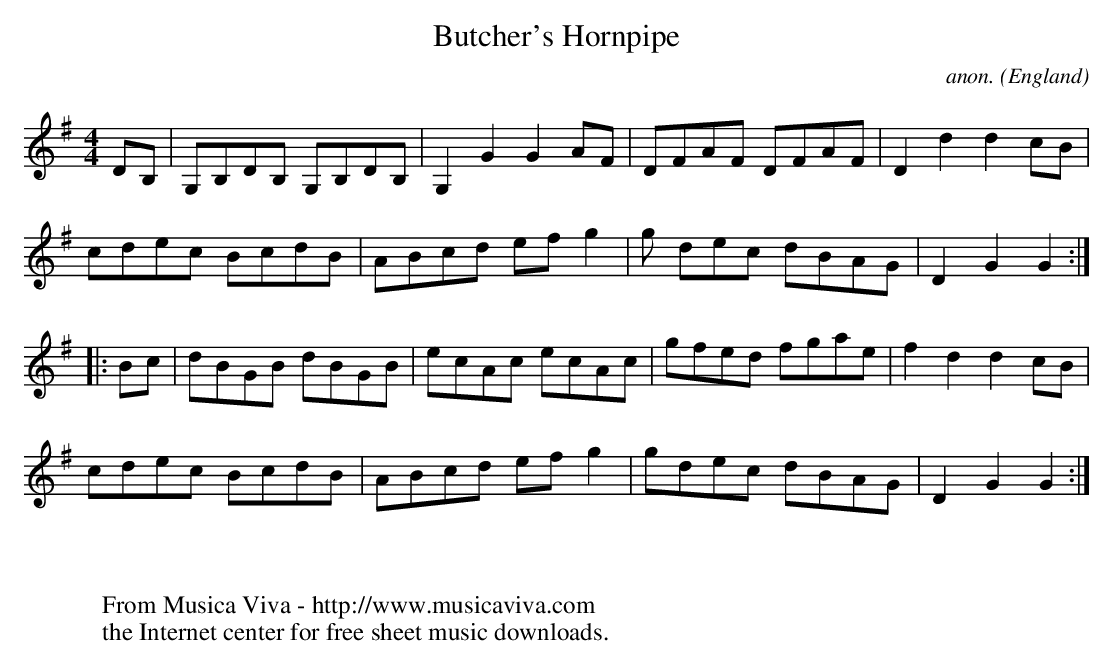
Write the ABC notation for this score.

X:1
T:Butcher's Hornpipe
C:anon.
O:England
M:4/4
L:1/8
K:G
DB,|G,B,DB, G,B,DB,|G,2G2G2AF|DFAF DFAF| D2d2d2cB|
cdec BcdB|ABcd efg2|g dec dBAG|D2G2G2:|
|:Bc|dBGB dBGB|ecAc ecAc|gfed fgae|f2d2d2cB|
cdec BcdB|ABcd efg2|gdec dBAG|D2G2G2:|
W:
W:
W:  From Musica Viva - http://www.musicaviva.com
W:  the Internet center for free sheet music downloads.
